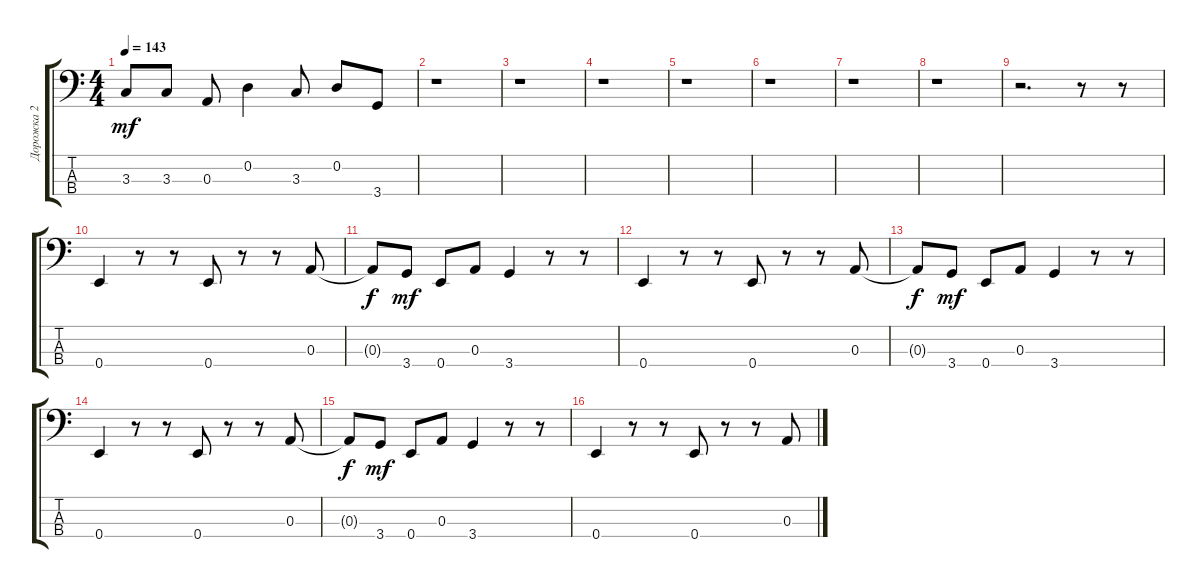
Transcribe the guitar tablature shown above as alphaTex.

\track ("Дорожка 2" "Дорожка 2") {instrument electricbasspick}
\staff {score tabs}
\tuning (G2 D2 A1 E1) {hide}
\ts (4 4)
\tempo 143
\clef f4
\ks c
3.3.8{dy mf} 3.3.8 0.3.8 0.2.4 3.3.8 0.2.8 3.4.8 |
r.1 |
r.1 |
r.1 |
r.1 |
r.1 |
r.1 |
r.1 |
r.2{d} r.8 r.8 |
0.4.4 r.8 r.8 0.4.8 r.8 r.8 0.3.8 |
0.3{t}.8{dy f} 3.4.8{dy mf} 0.4.8 0.3.8 3.4.4 r.8 r.8 |
0.4.4 r.8 r.8 0.4.8 r.8 r.8 0.3.8 |
0.3{t}.8{dy f} 3.4.8{dy mf} 0.4.8 0.3.8 3.4.4 r.8 r.8 |
0.4.4 r.8 r.8 0.4.8 r.8 r.8 0.3.8 |
0.3{t}.8{dy f} 3.4.8{dy mf} 0.4.8 0.3.8 3.4.4 r.8 r.8 |
0.4.4 r.8 r.8 0.4.8 r.8 r.8 0.3.8
